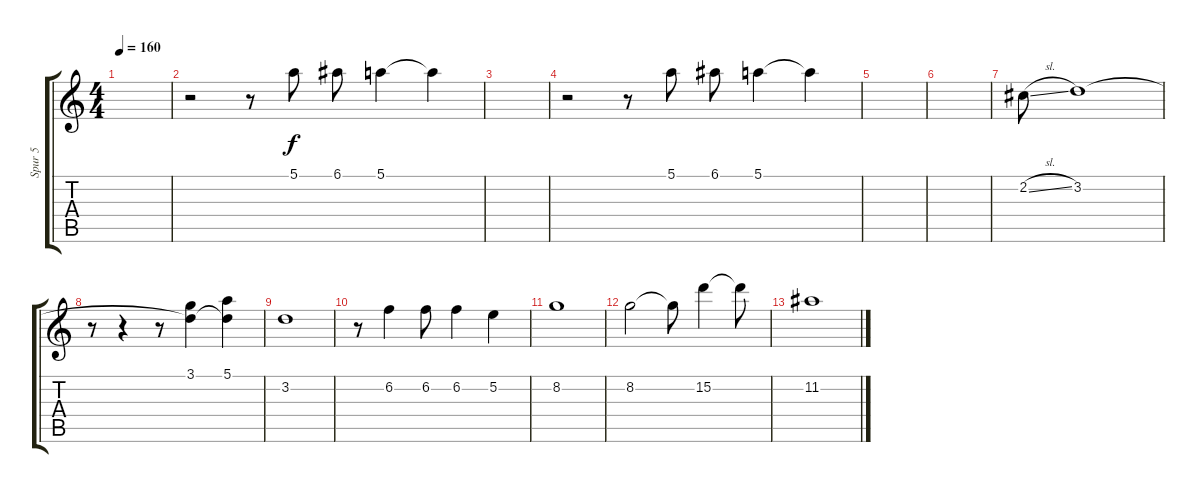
\track ("Spur 5" "Spur 5") {instrument electricguitarclean}
\staff {score tabs}
\tuning (E4 B3 G3 D3 A2 E2) {hide}
\ts (4 4)
\tempo 160
\clef g2
\ks c
|
r.2 r.8 5.1.8 6.1.8 5.1.4 5.1{t}.4 |
|
r.2 r.8 5.1.8 6.1.8 5.1.4 5.1{t}.4 |
|
|
2.2{sl}.8 3.2.1 |
r.8 r.4 r.8 (3.1 3.2{t}).4 (5.1 3.2{t}).4 |
3.2.1 |
r.8 6.2.4 6.2.8 6.2.4 5.2.4 |
8.2.1 |
8.2.2 8.2{t}.8 15.2.4 15.2{t}.8 |
11.2.1
